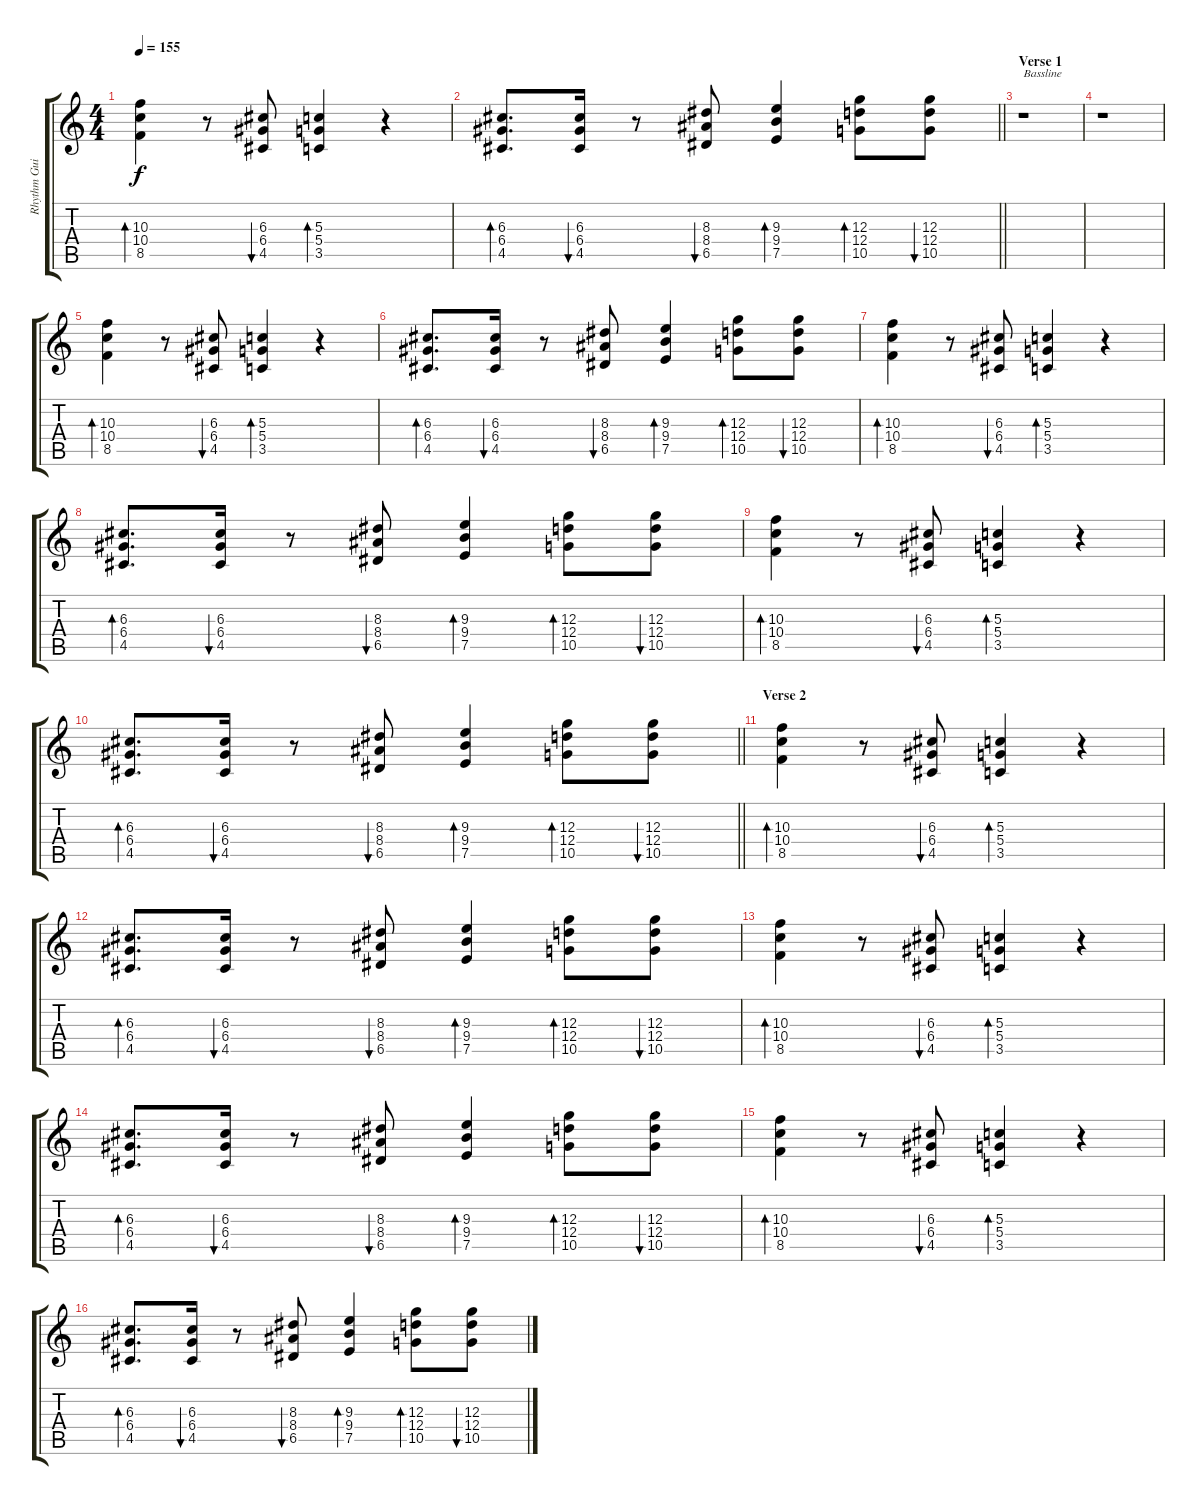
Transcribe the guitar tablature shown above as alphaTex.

\track ("Rhythm Guitar" "Rhythm Gui") {instrument overdrivenguitar}
\staff {score tabs}
\tuning (E4 B3 G3 D3 A2 E2) {hide}
\ts (4 4)
\tempo 155
\clef g2
\ks c
(10.3 10.4 8.5).4{bd 60 dy f} r.8 (6.3 6.4 4.5).8{bu 60} (5.3 5.4 3.5).4{bd 60} r.4 |
\barLineRight lightlight
(6.3 6.4 4.5).8{d bd 60} (6.3 6.4 4.5).16{bu 60} r.8 (8.3 8.4 6.5).8{bu 60} (9.3 9.4 7.5).4{bd 60} (12.3 12.4 10.5).8{bd 60} (12.3 12.4 10.5).8{bu 60} |
\section ("" "Verse 1")
r.1{txt "Bassline"} |
r.1 |
(10.3 10.4 8.5).4{bd 60} r.8 (6.3 6.4 4.5).8{bu 60} (5.3 5.4 3.5).4{bd 60} r.4 |
(6.3 6.4 4.5).8{d bd 60} (6.3 6.4 4.5).16{bu 60} r.8 (8.3 8.4 6.5).8{bu 60} (9.3 9.4 7.5).4{bd 60} (12.3 12.4 10.5).8{bd 60} (12.3 12.4 10.5).8{bu 60} |
(10.3 10.4 8.5).4{bd 60} r.8 (6.3 6.4 4.5).8{bu 60} (5.3 5.4 3.5).4{bd 60} r.4 |
(6.3 6.4 4.5).8{d bd 60} (6.3 6.4 4.5).16{bu 60} r.8 (8.3 8.4 6.5).8{bu 60} (9.3 9.4 7.5).4{bd 60} (12.3 12.4 10.5).8{bd 60} (12.3 12.4 10.5).8{bu 60} |
(10.3 10.4 8.5).4{bd 60} r.8 (6.3 6.4 4.5).8{bu 60} (5.3 5.4 3.5).4{bd 60} r.4 |
\barLineRight lightlight
(6.3 6.4 4.5).8{d bd 60} (6.3 6.4 4.5).16{bu 60} r.8 (8.3 8.4 6.5).8{bu 60} (9.3 9.4 7.5).4{bd 60} (12.3 12.4 10.5).8{bd 60} (12.3 12.4 10.5).8{bu 60} |
\section ("" "Verse 2")
(10.3 10.4 8.5).4{bd 60} r.8 (6.3 6.4 4.5).8{bu 60} (5.3 5.4 3.5).4{bd 60} r.4 |
(6.3 6.4 4.5).8{d bd 60} (6.3 6.4 4.5).16{bu 60} r.8 (8.3 8.4 6.5).8{bu 60} (9.3 9.4 7.5).4{bd 60} (12.3 12.4 10.5).8{bd 60} (12.3 12.4 10.5).8{bu 60} |
(10.3 10.4 8.5).4{bd 60} r.8 (6.3 6.4 4.5).8{bu 60} (5.3 5.4 3.5).4{bd 60} r.4 |
(6.3 6.4 4.5).8{d bd 60} (6.3 6.4 4.5).16{bu 60} r.8 (8.3 8.4 6.5).8{bu 60} (9.3 9.4 7.5).4{bd 60} (12.3 12.4 10.5).8{bd 60} (12.3 12.4 10.5).8{bu 60} |
(10.3 10.4 8.5).4{bd 60} r.8 (6.3 6.4 4.5).8{bu 60} (5.3 5.4 3.5).4{bd 60} r.4 |
(6.3 6.4 4.5).8{d bd 60} (6.3 6.4 4.5).16{bu 60} r.8 (8.3 8.4 6.5).8{bu 60} (9.3 9.4 7.5).4{bd 60} (12.3 12.4 10.5).8{bd 60} (12.3 12.4 10.5).8{bu 60}
